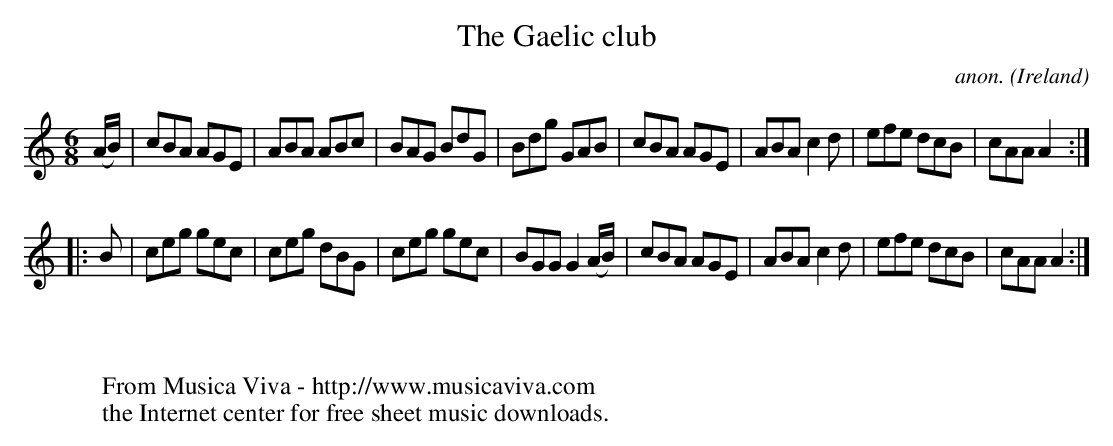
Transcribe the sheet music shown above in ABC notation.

X:1
T:The Gaelic club
C:anon.
O:Ireland
M:6/8
L:1/8
K:Am
(A/B/)|cBA AGE|ABA ABc|BAG BdG|Bdg GAB|cBA AGE|ABA c2d|efe dcB|cAA A2:|
|:B|ceg gec|ceg dBG|ceg gec|BGG G2 (A/B/)|cBA AGE|ABA c2d|efe dcB|cAA A2:|
W:
W:
W: From Musica Viva - http://www.musicaviva.com
W: the Internet center for free sheet music downloads.
